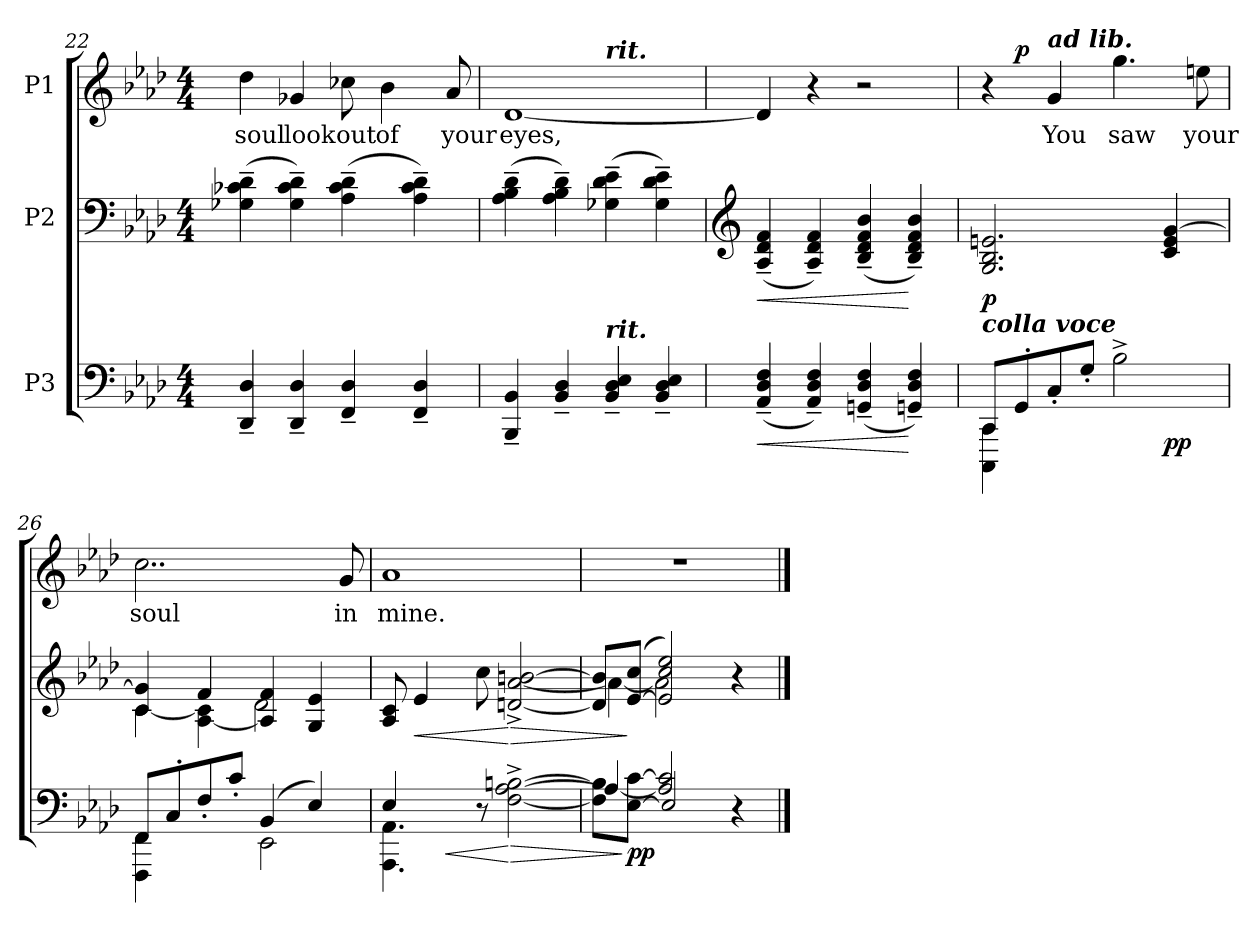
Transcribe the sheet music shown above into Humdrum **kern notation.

**kern	**dynam	**kern	**dynam	**kern	**text	**dynam
*part3	*part3	*part2	*part2	*part1	*part1	*part1
*staff3	*staff3	*staff2	*staff2	*staff1	*staff1	*staff1
*I"P3	*	*I"P2	*	*I"P1	*	*
*clefF4	*	*clefF4	*	*clefG2	*	*
*k[b-e-a-d-]	*	*k[b-e-a-d-]	*	*k[b-e-a-d-]	*	*
*A-:	*	*A-:	*	*A-:	*	*
*M4/4	*	*M4/4	*	*M4/4	*	*
=22	=22	=22	=22	=22	=22	=22
!	!	!	!	!	!LO:LY:b:color=#000000	!
4DD-i/~ 4D-i~	.	(4G-Xi\~ 4c-Xi~ 4d-i~	.	4dd-i\	soul	.
!	!	!	!	!	!LO:LY:b:color=#000000	!
4DD-i/~ 4D-i~	.	4G-i\~ 4c-i~ 4d-i~)	.	4g-Xi/	look	.
!	!	!	!	!	!LO:LY:b:color=#000000	!
4FFi/~ 4D-i~	.	(4A-i\~ 4c-i~ 4d-i~	.	8cc-Xi\	out	.
!	!	!	!	!	!LO:LY:b:color=#000000	!
.	.	.	.	4b-i\	of	.
4FFi/~ 4D-i~	.	4A-i\~ 4c-i~ 4d-i~)	.	.	.	.
!	!	!	!	!	!LO:LY:b:color=#000000	!
.	.	.	.	8a-i/	your	.
=23	=23	=23	=23	=23	=23	=23
!	!	!	!	!	!LO:LY:b:color=#000000	!
*	*	*	*	*^	*	*
4BBB-i/~ 4BB-i~	.	(4A-i\~ 4B-i~ 4d-i~	.	[1d-i	2ryy	eyes,	.
4BB-i/~ 4D-i~	.	4A-i\~ 4B-i~ 4d-i~)	.	.	.	.	.
!	!	!	!	!	!LO:TX:a:Bi:t=rit.	!	!
!LO:TX:a:Bi:t=rit.	!	!	!	!	!	!	!
4BB-i/~ 4D-i~ 4E-i~	.	(4G-Xi\~ 4d-i~ 4e-i~	.	.	2ryy	.	.
4BB-i/~ 4D-i~ 4E-i~	.	4G-i\~ 4d-i~ 4e-i~)	.	.	.	.	.
*	*	*	*	*v	*v	*	*
!!LO:LB:g=z
=24	=24	=24	=24	=24	=24	=24
*	*	*clefG2	*	*	*	*
*	*	*	*	*^	*	*
!	!LO:HP:b	!	!LO:HP:b	!	!	!	!
*	*	*	*	*v	*v	*	*
(4AA-i/~ 4D-i~ 4Fi~	<	(4A-i/~ 4d-i~ 4fi~	<	4d-i/]	.	.
4AA-i/~ 4D-i~ 4Fi~)	.	4A-i/~ 4d-i~ 4fi~)	.	4r	.	.
(4GGni/~ 4D-i~ 4Fi~	.	(4B-i/~ 4d-i~ 4fi~ 4b-i~	.	2r	.	.
4GGni/~ 4D-i~ 4Fi~)	[	4B-i/~ 4d-i~ 4fi~ 4b-i~)	[	.	.	.
=25	=25	=25	=25	=25	=25	=25
*^	*	*	*	*^	*	*
*	*^	*	*	*	*	*	*	*
!	!	!	!	!LO:TX:b:Bi:t=colla voce	!	!	!	!	!
8CCi/L	4CCCi\ 4CCi	2.ryy	.	2.Gi/ 2.B-i 2.eni	p	4r	8ryy	.	.
8GG'i/	.	.	.	.	.	.	2..ryy	.	p
!	!	!	!	!	!	!LO:TX:a:Bi:t=ad lib.	!	!	!
!	!	!	!	!	!	!	!	!LO:LY:b:color=#000000	!
8C'i/	4ryy	.	.	.	.	4gi/	.	You	.
8G'i/J	.	.	.	.	.	.	.	.	.
!	!	!	!	!	!	!	!	!LO:LY:b:color=#000000	!
2B-^i\	2ryy	.	.	.	.	4.ggi\	.	saw	.
.	.	4ryy	pp	4ci/ 4ei [4gi	.	.	.	.	.
!	!	!	!	!	!	!	!	!LO:LY:b:color=#000000	!
.	.	.	.	.	.	8eeni\	.	your	.
*	*v	*v	*	*	*	*v	*v	*	*
=26	=26	=26	=26	=26	=26	=26	=26
*	*	*	*^	*	*	*	*
*	*^	*	*	*	*	*^	*	*
!	!	!	!	!	!	!	!	!	!LO:LY:b:color=#000000	!
*	*v	*v	*	*	*	*	*v	*v	*	*
8FFi/L	4FFFi\ 4FFi	.	4ci/ 4gi]	[4ci\	.	2..cci\	soul	.
8C'i/	.	.	.	.	.	.	.	.
8F'i/	4ryy	.	4fi/	[4A-i\ 4ci]	.	.	.	.
8c'i/J	.	.	.	.	.	.	.	.
(4BB-i/	2EE-i\	.	4A-i/] 4fi	2d-i\	.	.	.	.
4E-i/)	.	.	4Gi/ 4e-i	.	.	.	.	.
!	!	!	!	!	!	!	!LO:LY:b:color=#000000	!
.	.	.	.	.	.	8gi/	in	.
*	*	*	*v	*v	*	*	*	*
=27	=27	=27	=27	=27	=27	=27	=27
!	!	!	!	!	!	!LO:LY:b:color=#000000	!
4E-i/	4.AAA-i\ 4.AA-i	.	8A-i/ 8ci	.	1a-i	mine.	.
!	!	!	!	!LO:HP:b	!	!	!
.	.	.	4e-i/	<	.	.	.
!	!	!LO:HP:b	!	!	!	!	!
4ryy	.	<	.	.	.	.	.
.	8r	.	8cci\	.	.	.	.
!	!	!LO:HP:n=1:b	!	!LO:HP:n=1:b	!	!	!
[2Fi\^ [2A-i^ [2Bni^	2ryy	[ >	[2dni/^ [2a-i^ [2bni^	[ >	.	.	.
=28	=28	=28	=28	=28	=28	=28	=28
*	*	*	*^	*	*	*	*
8Fi\] 8Bi]L	4A-i/_	.	8di/] 8bi]L	4a-i\_	.	1r	.	.
[8E-i\ [8ciJ	.	] pp	([8e-i/ 8cciJ	.	]	.	.	.
2A-i/] 2ci]	2E-i/]	.	2e-i/] 2cci 2ee-i)	2a-i\]	.	.	.	.
4r	4ryy	.	4r	4ryy	.	.	.	.
*v	*v	*	*	*	*	*	*	*
*	*	*v	*v	*	*	*	*
==	==	==	==	==	==	==
*-	*-	*-	*-	*-	*-	*-
